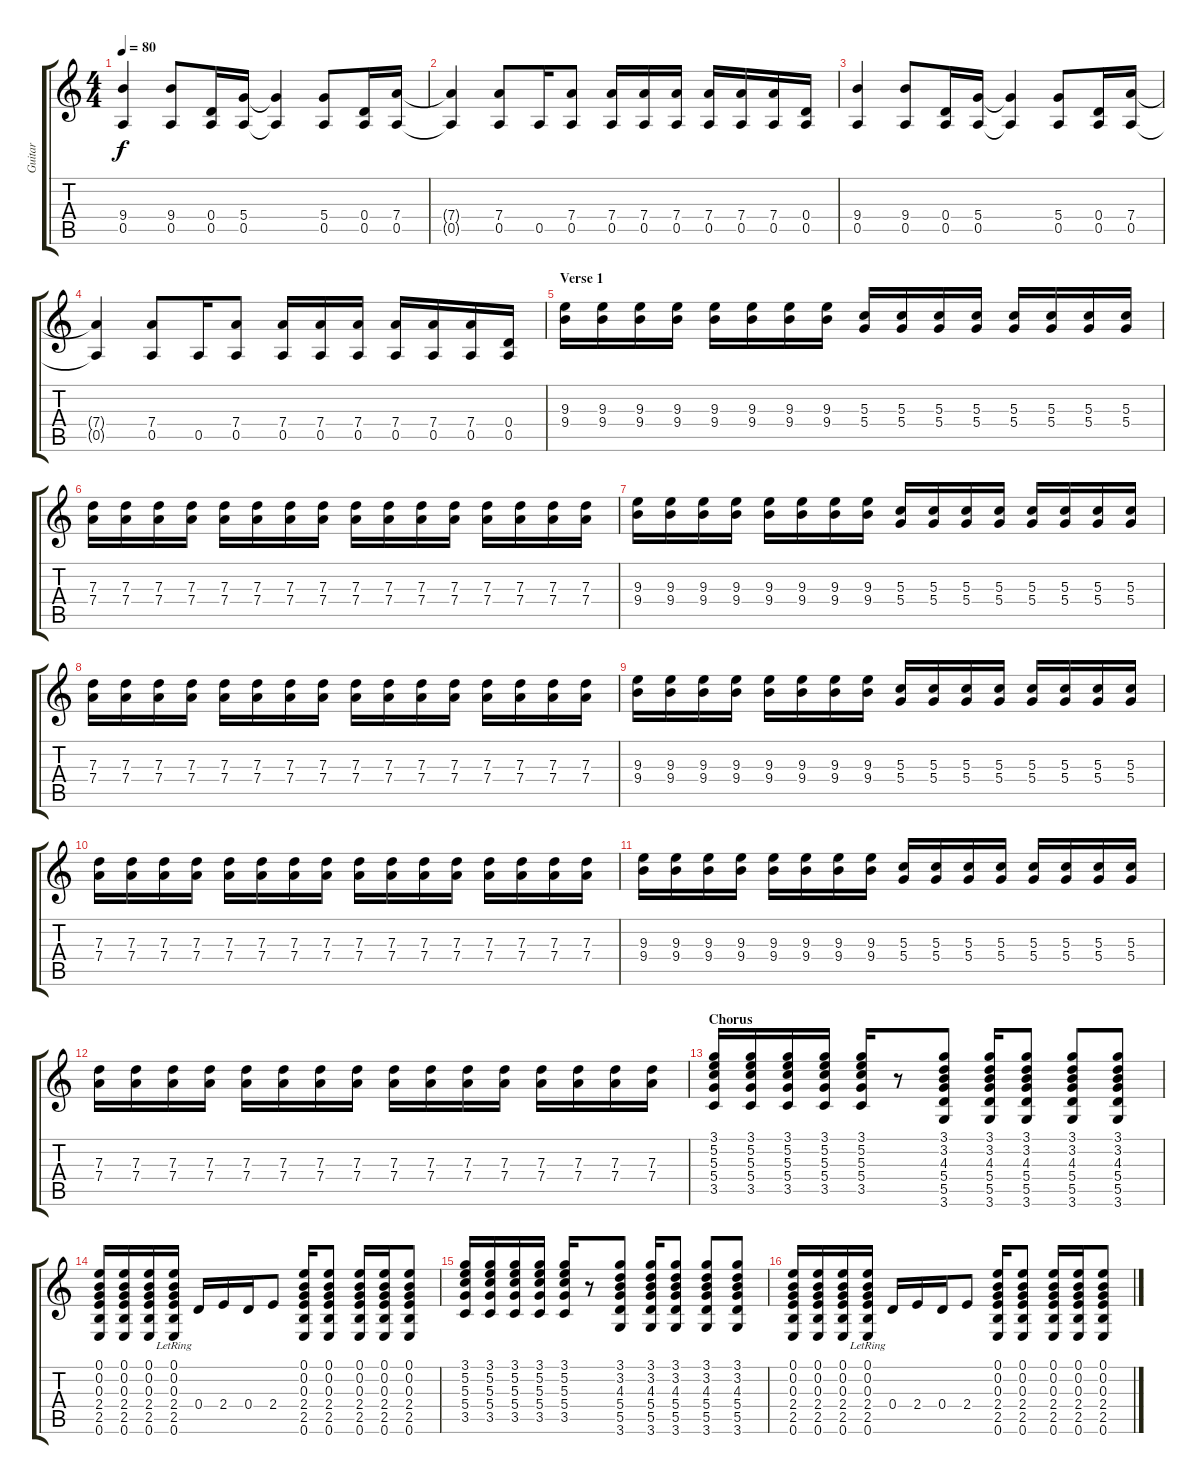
\track ("Guitar" "Guitar") {instrument electricguitarmuted}
\staff {score tabs}
\tuning (E4 B3 G3 D3 A2 E2) {hide}
\ts (4 4)
\tempo 80
\clef g2
\ks c
(9.4 0.5).4{dy f} (9.4 0.5).8 (0.4 0.5).16 (5.4 0.5).16 (5.4{t} 0.5{t}).4 (5.4 0.5).8 (0.4 0.5).16 (7.4 0.5).16 |
(7.4{t} 0.5{t}).4 (7.4 0.5).8 0.5.16 (7.4 0.5).8 (7.4 0.5).16 (7.4 0.5).16 (7.4 0.5).16 (7.4 0.5).16 (7.4 0.5).16 (7.4 0.5).16 (0.4 0.5).16 |
(9.4 0.5).4 (9.4 0.5).8 (0.4 0.5).16 (5.4 0.5).16 (5.4{t} 0.5{t}).4 (5.4 0.5).8 (0.4 0.5).16 (7.4 0.5).16 |
(7.4{t} 0.5{t}).4 (7.4 0.5).8 0.5.16 (7.4 0.5).8 (7.4 0.5).16 (7.4 0.5).16 (7.4 0.5).16 (7.4 0.5).16 (7.4 0.5).16 (7.4 0.5).16 (0.4 0.5).16 |
\section ("" "Verse 1")
(9.3 9.4).16 (9.3 9.4).16 (9.3 9.4).16 (9.3 9.4).16 (9.3 9.4).16 (9.3 9.4).16 (9.3 9.4).16 (9.3 9.4).16 (5.3 5.4).16 (5.3 5.4).16 (5.3 5.4).16 (5.3 5.4).16 (5.3 5.4).16 (5.3 5.4).16 (5.3 5.4).16 (5.3 5.4).16 |
(7.3 7.4).16 (7.3 7.4).16 (7.3 7.4).16 (7.3 7.4).16 (7.3 7.4).16 (7.3 7.4).16 (7.3 7.4).16 (7.3 7.4).16 (7.3 7.4).16 (7.3 7.4).16 (7.3 7.4).16 (7.3 7.4).16 (7.3 7.4).16 (7.3 7.4).16 (7.3 7.4).16 (7.3 7.4).16 |
(9.3 9.4).16 (9.3 9.4).16 (9.3 9.4).16 (9.3 9.4).16 (9.3 9.4).16 (9.3 9.4).16 (9.3 9.4).16 (9.3 9.4).16 (5.3 5.4).16 (5.3 5.4).16 (5.3 5.4).16 (5.3 5.4).16 (5.3 5.4).16 (5.3 5.4).16 (5.3 5.4).16 (5.3 5.4).16 |
(7.3 7.4).16 (7.3 7.4).16 (7.3 7.4).16 (7.3 7.4).16 (7.3 7.4).16 (7.3 7.4).16 (7.3 7.4).16 (7.3 7.4).16 (7.3 7.4).16 (7.3 7.4).16 (7.3 7.4).16 (7.3 7.4).16 (7.3 7.4).16 (7.3 7.4).16 (7.3 7.4).16 (7.3 7.4).16 |
(9.3 9.4).16 (9.3 9.4).16 (9.3 9.4).16 (9.3 9.4).16 (9.3 9.4).16 (9.3 9.4).16 (9.3 9.4).16 (9.3 9.4).16 (5.3 5.4).16 (5.3 5.4).16 (5.3 5.4).16 (5.3 5.4).16 (5.3 5.4).16 (5.3 5.4).16 (5.3 5.4).16 (5.3 5.4).16 |
(7.3 7.4).16 (7.3 7.4).16 (7.3 7.4).16 (7.3 7.4).16 (7.3 7.4).16 (7.3 7.4).16 (7.3 7.4).16 (7.3 7.4).16 (7.3 7.4).16 (7.3 7.4).16 (7.3 7.4).16 (7.3 7.4).16 (7.3 7.4).16 (7.3 7.4).16 (7.3 7.4).16 (7.3 7.4).16 |
(9.3 9.4).16 (9.3 9.4).16 (9.3 9.4).16 (9.3 9.4).16 (9.3 9.4).16 (9.3 9.4).16 (9.3 9.4).16 (9.3 9.4).16 (5.3 5.4).16 (5.3 5.4).16 (5.3 5.4).16 (5.3 5.4).16 (5.3 5.4).16 (5.3 5.4).16 (5.3 5.4).16 (5.3 5.4).16 |
(7.3 7.4).16 (7.3 7.4).16 (7.3 7.4).16 (7.3 7.4).16 (7.3 7.4).16 (7.3 7.4).16 (7.3 7.4).16 (7.3 7.4).16 (7.3 7.4).16{instrument distortionguitar} (7.3 7.4).16 (7.3 7.4).16 (7.3 7.4).16 (7.3 7.4).16 (7.3 7.4).16 (7.3 7.4).16 (7.3 7.4).16 |
\section ("" "Chorus")
(3.1 5.2 5.3 5.4 3.5).16{instrument overdrivenguitar} (3.1 5.2 5.3 5.4 3.5).16 (3.1 5.2 5.3 5.4 3.5).16 (3.1 5.2 5.3 5.4 3.5).16 (3.1 5.2 5.3 5.4 3.5).16 r.8 (3.1 3.2 4.3 5.4 5.5 3.6).8 (3.1 3.2 4.3 5.4 5.5 3.6).16 (3.1 3.2 4.3 5.4 5.5 3.6).8 (3.1 3.2 4.3 5.4 5.5 3.6).8 (3.1 3.2 4.3 5.4 5.5 3.6).8 |
(0.1 0.2 0.3 2.4 2.5 0.6).16 (0.1 0.2 0.3 2.4 2.5 0.6).16 (0.1 0.2 0.3 2.4 2.5 0.6).16 (0.1{lr} 0.2{lr} 0.3{lr} 2.4 2.5 0.6).16 0.4.16 2.4.16 0.4.16 2.4.8 (0.1 0.2 0.3 2.4 2.5 0.6).16 (0.1 0.2 0.3 2.4 2.5 0.6).8 (0.1 0.2 0.3 2.4 2.5 0.6).16 (0.1 0.2 0.3 2.4 2.5 0.6).16 (0.1 0.2 0.3 2.4 2.5 0.6).8 |
(3.1 5.2 5.3 5.4 3.5).16{instrument overdrivenguitar} (3.1 5.2 5.3 5.4 3.5).16 (3.1 5.2 5.3 5.4 3.5).16 (3.1 5.2 5.3 5.4 3.5).16 (3.1 5.2 5.3 5.4 3.5).16 r.8 (3.1 3.2 4.3 5.4 5.5 3.6).8 (3.1 3.2 4.3 5.4 5.5 3.6).16 (3.1 3.2 4.3 5.4 5.5 3.6).8 (3.1 3.2 4.3 5.4 5.5 3.6).8 (3.1 3.2 4.3 5.4 5.5 3.6).8 |
(0.1 0.2 0.3 2.4 2.5 0.6).16 (0.1 0.2 0.3 2.4 2.5 0.6).16 (0.1 0.2 0.3 2.4 2.5 0.6).16 (0.1{lr} 0.2{lr} 0.3{lr} 2.4 2.5 0.6).16 0.4.16 2.4.16 0.4.16 2.4.8 (0.1 0.2 0.3 2.4 2.5 0.6).16 (0.1 0.2 0.3 2.4 2.5 0.6).8 (0.1 0.2 0.3 2.4 2.5 0.6).16 (0.1 0.2 0.3 2.4 2.5 0.6).16 (0.1 0.2 0.3 2.4 2.5 0.6).8
